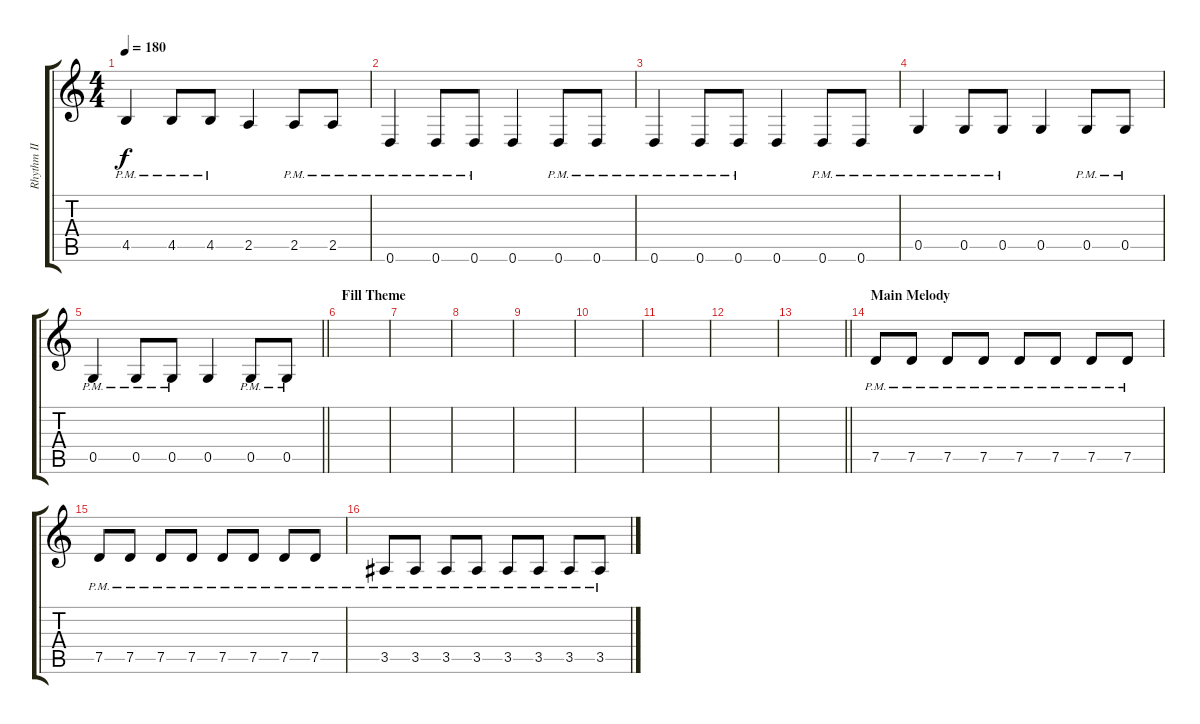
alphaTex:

\track ("Rhythm II" "Rhythm II") {instrument distortionguitar}
\staff {score tabs}
\tuning (D4 A3 F3 C3 G2 D2) {hide}
\ts (4 4)
\tempo 180
\clef g2
\ks c
4.5{pm}.4{dy f} 4.5{pm}.8 4.5{pm}.8 2.5.4 2.5{pm}.8 2.5{pm}.8 |
0.6{pm}.4 0.6{pm}.8 0.6{pm}.8 0.6.4 0.6{pm}.8 0.6{pm}.8 |
0.6{pm}.4 0.6{pm}.8 0.6{pm}.8 0.6.4 0.6{pm}.8 0.6{pm}.8 |
0.5{pm}.4 0.5{pm}.8 0.5{pm}.8 0.5.4 0.5{pm}.8 0.5{pm}.8 |
\barLineRight lightlight
0.5{pm}.4 0.5{pm}.8 0.5{pm}.8 0.5.4 0.5{pm}.8 0.5{pm}.8 |
\section ("" "Fill Theme")
|
|
|
|
|
|
|
\barLineRight lightlight
|
\section ("" "Main Melody")
7.5{pm}.8 7.5{pm}.8 7.5{pm}.8 7.5{pm}.8 7.5{pm}.8 7.5{pm}.8 7.5{pm}.8 7.5{pm}.8 |
7.5{pm}.8 7.5{pm}.8 7.5{pm}.8 7.5{pm}.8 7.5{pm}.8 7.5{pm}.8 7.5{pm}.8 7.5{pm}.8 |
3.5{pm}.8 3.5{pm}.8 3.5{pm}.8 3.5{pm}.8 3.5{pm}.8 3.5{pm}.8 3.5{pm}.8 3.5{pm}.8
